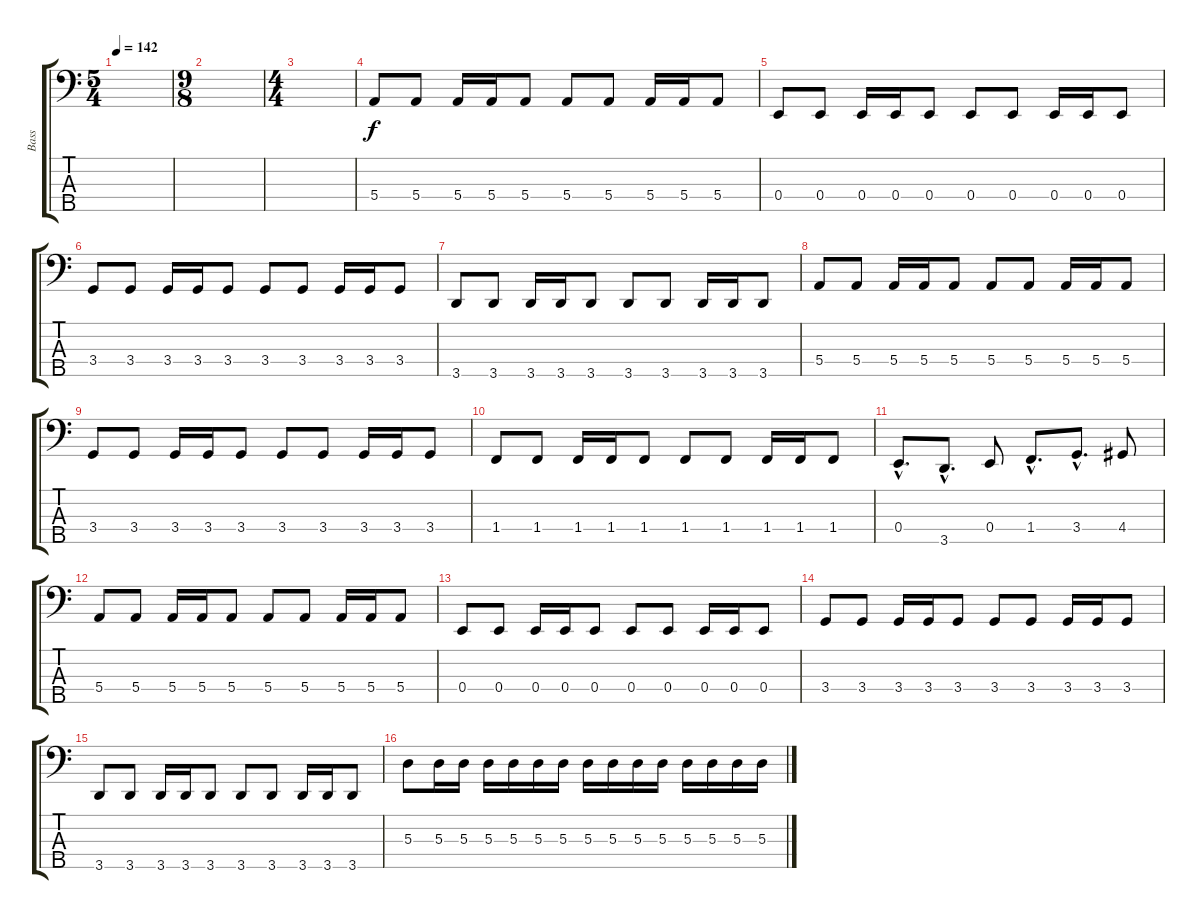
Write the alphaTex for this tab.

\track ("Bass" "Bass") {instrument electricbassfinger}
\staff {score tabs}
\tuning (G2 D2 A1 E1 B0) {hide}
\ts (5 4)
\tempo 142
\clef f4
\ks c
|
\ts (9 8)
|
\ts (4 4)
|
5.4.8 5.4.8 5.4.16 5.4.16 5.4.8 5.4.8 5.4.8 5.4.16 5.4.16 5.4.8 |
0.4.8 0.4.8 0.4.16 0.4.16 0.4.8 0.4.8 0.4.8 0.4.16 0.4.16 0.4.8 |
3.4.8 3.4.8 3.4.16 3.4.16 3.4.8 3.4.8 3.4.8 3.4.16 3.4.16 3.4.8 |
3.5.8 3.5.8 3.5.16 3.5.16 3.5.8 3.5.8 3.5.8 3.5.16 3.5.16 3.5.8 |
5.4.8 5.4.8 5.4.16 5.4.16 5.4.8 5.4.8 5.4.8 5.4.16 5.4.16 5.4.8 |
3.4.8 3.4.8 3.4.16 3.4.16 3.4.8 3.4.8 3.4.8 3.4.16 3.4.16 3.4.8 |
1.4.8 1.4.8 1.4.16 1.4.16 1.4.8 1.4.8 1.4.8 1.4.16 1.4.16 1.4.8 |
0.4{hac}.8{d} 3.5{hac}.8{d} 0.4.8 1.4{hac}.8{d} 3.4{hac}.8{d} 4.4.8 |
5.4.8 5.4.8 5.4.16 5.4.16 5.4.8 5.4.8 5.4.8 5.4.16 5.4.16 5.4.8 |
0.4.8 0.4.8 0.4.16 0.4.16 0.4.8 0.4.8 0.4.8 0.4.16 0.4.16 0.4.8 |
3.4.8 3.4.8 3.4.16 3.4.16 3.4.8 3.4.8 3.4.8 3.4.16 3.4.16 3.4.8 |
3.5.8 3.5.8 3.5.16 3.5.16 3.5.8 3.5.8 3.5.8 3.5.16 3.5.16 3.5.8 |
5.3.8 5.3.16 5.3.16 5.3.16 5.3.16 5.3.16 5.3.16 5.3.16 5.3.16 5.3.16 5.3.16 5.3.16 5.3.16 5.3.16 5.3.16
